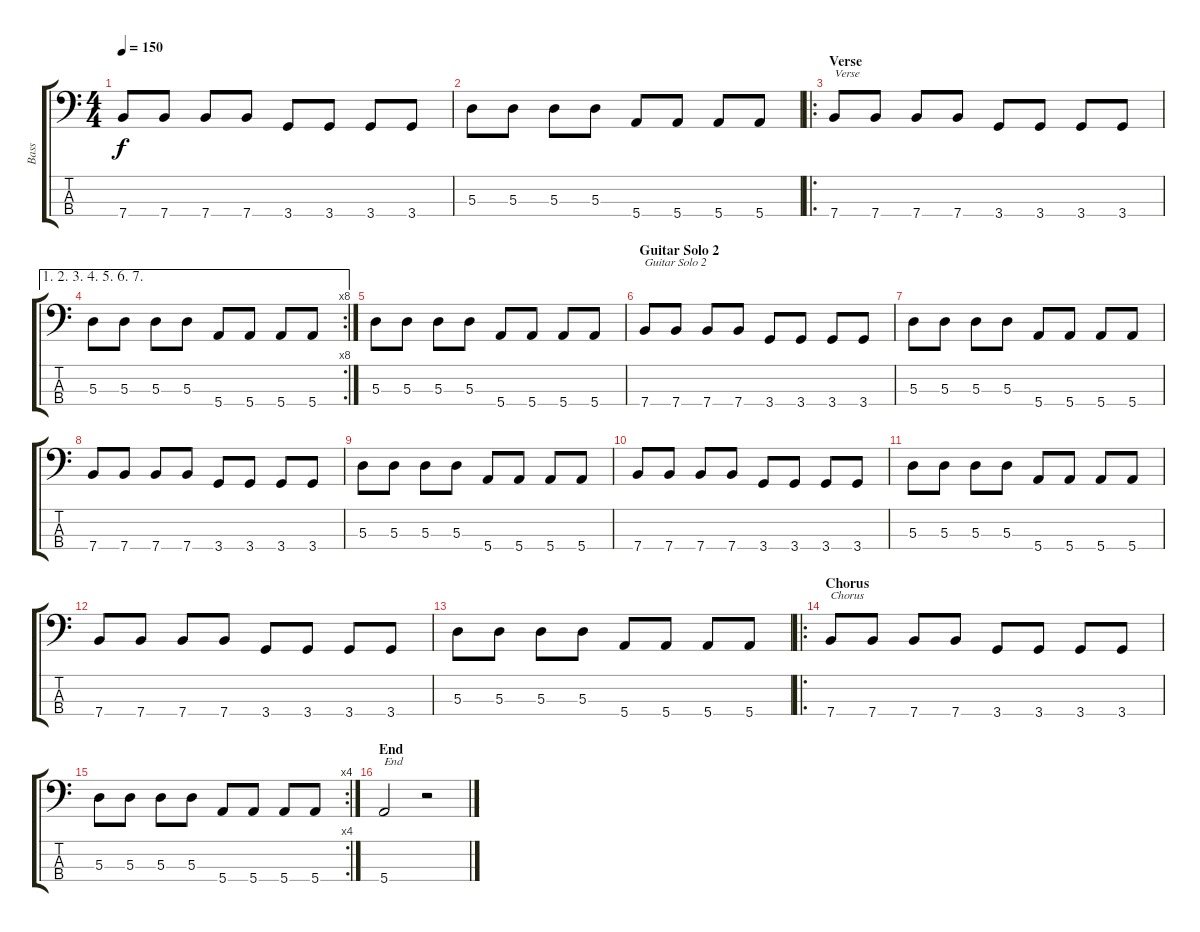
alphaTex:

\track ("Bass" "Bass") {instrument electricbasspick}
\staff {score tabs}
\tuning (G2 D2 A1 E1) {hide}
\ts (4 4)
\tempo 150
\clef f4
\ks c
7.4.8{dy f} 7.4.8 7.4.8 7.4.8 3.4.8 3.4.8 3.4.8 3.4.8 |
5.3.8 5.3.8 5.3.8 5.3.8 5.4.8 5.4.8 5.4.8 5.4.8 |
\ro
\section ("" "Verse")
7.4.8{txt "Verse"} 7.4.8 7.4.8 7.4.8 3.4.8 3.4.8 3.4.8 3.4.8 |
\ae (1 2 3 4 5 6 7)
\rc 8
5.3.8 5.3.8 5.3.8 5.3.8 5.4.8 5.4.8 5.4.8 5.4.8 |
5.3.8 5.3.8 5.3.8 5.3.8 5.4.8 5.4.8 5.4.8 5.4.8 |
\section ("" "Guitar Solo 2")
7.4.8{txt "Guitar Solo 2"} 7.4.8 7.4.8 7.4.8 3.4.8 3.4.8 3.4.8 3.4.8 |
5.3.8 5.3.8 5.3.8 5.3.8 5.4.8 5.4.8 5.4.8 5.4.8 |
7.4.8 7.4.8 7.4.8 7.4.8 3.4.8 3.4.8 3.4.8 3.4.8 |
5.3.8 5.3.8 5.3.8 5.3.8 5.4.8 5.4.8 5.4.8 5.4.8 |
7.4.8 7.4.8 7.4.8 7.4.8 3.4.8 3.4.8 3.4.8 3.4.8 |
5.3.8 5.3.8 5.3.8 5.3.8 5.4.8 5.4.8 5.4.8 5.4.8 |
7.4.8 7.4.8 7.4.8 7.4.8 3.4.8 3.4.8 3.4.8 3.4.8 |
5.3.8 5.3.8 5.3.8 5.3.8 5.4.8 5.4.8 5.4.8 5.4.8 |
\ro
\section ("" "Chorus")
7.4.8{txt "Chorus"} 7.4.8 7.4.8 7.4.8 3.4.8 3.4.8 3.4.8 3.4.8 |
\rc 4
5.3.8 5.3.8 5.3.8 5.3.8 5.4.8 5.4.8 5.4.8 5.4.8 |
\section ("" "End")
5.4.2{txt "End"} r.2
